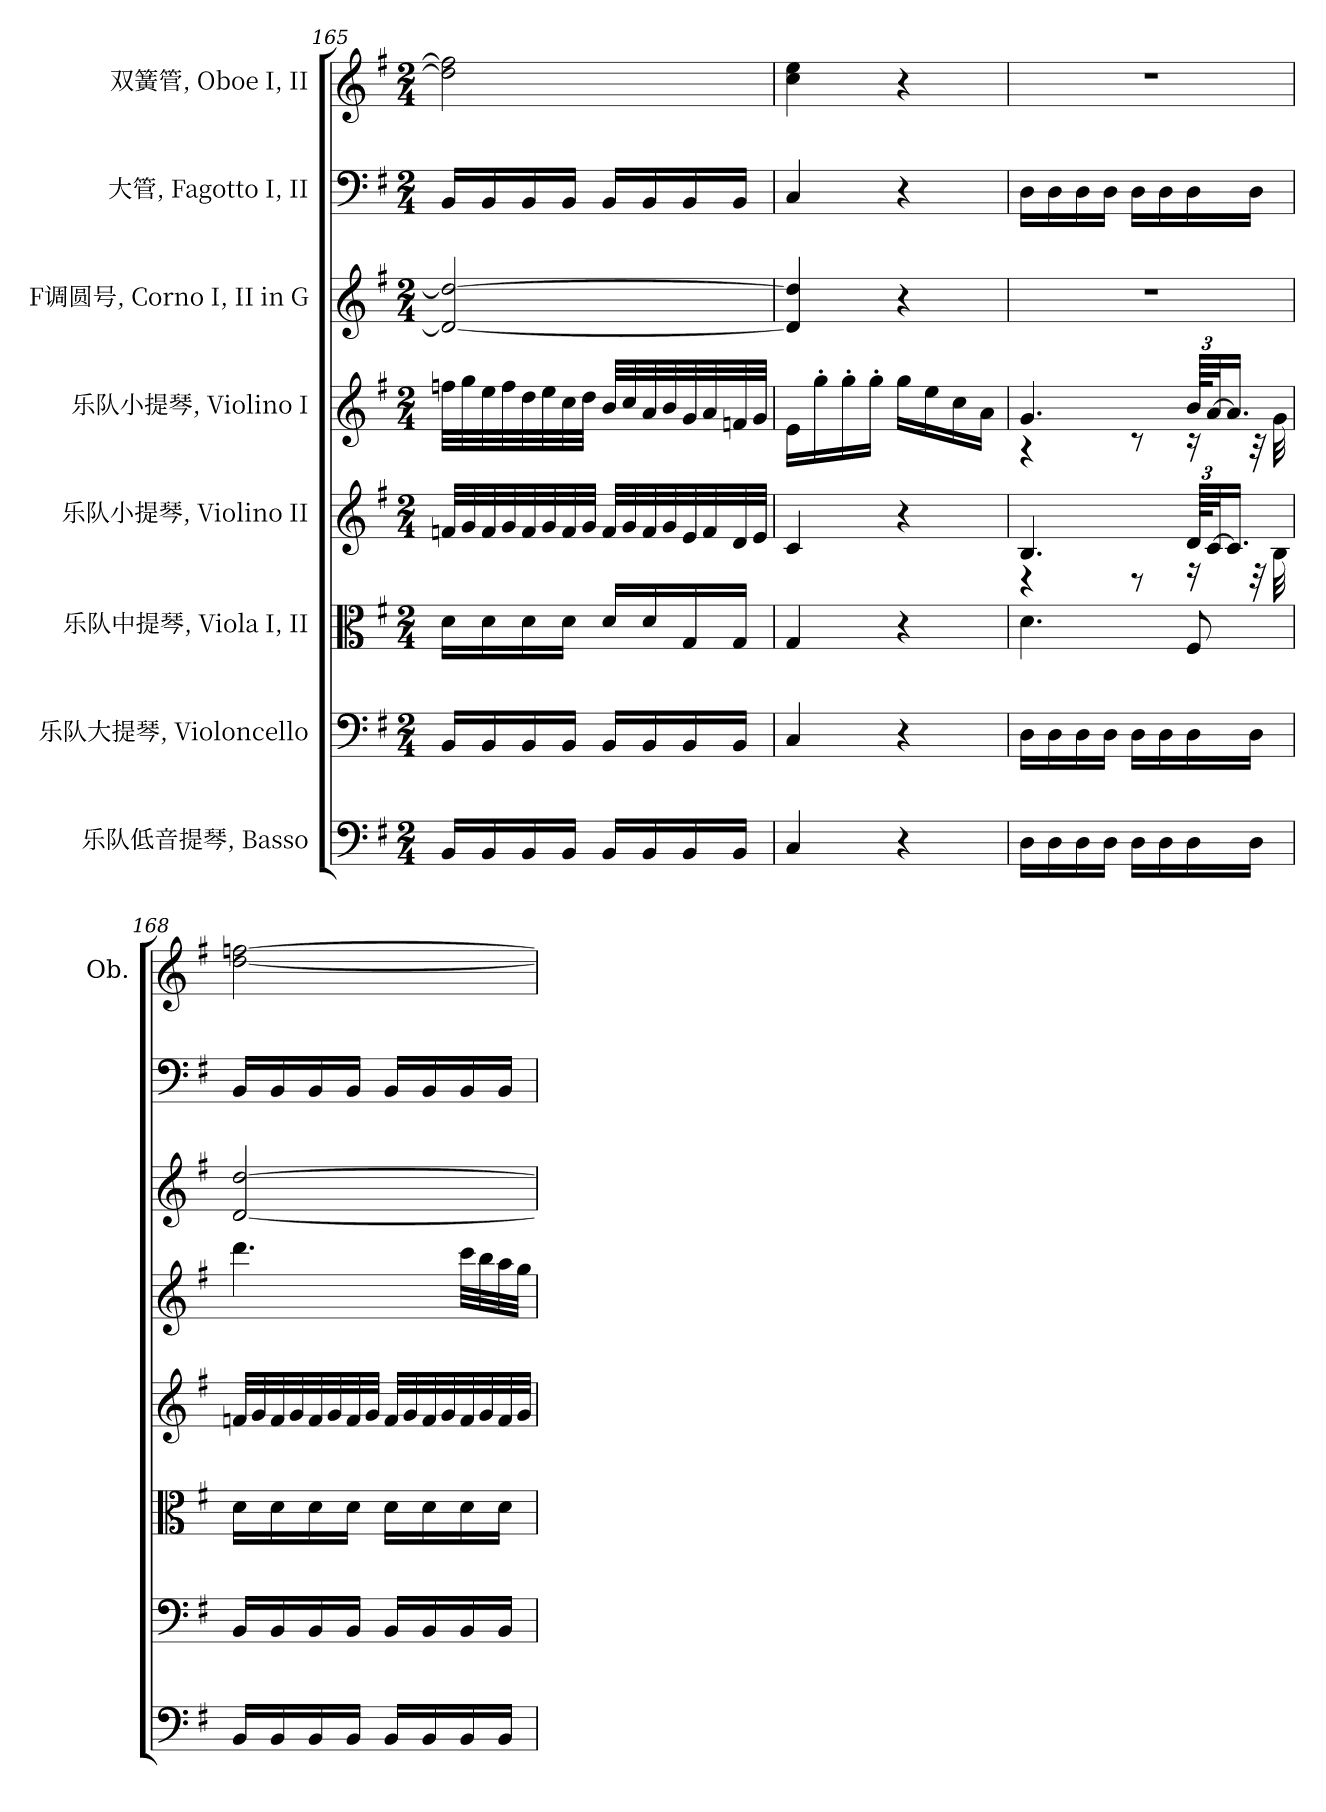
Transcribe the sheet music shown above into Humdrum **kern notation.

**kern	**kern	**kern	**kern	**kern	**kern	**kern	**kern
*part8	*part7	*part6	*part5	*part4	*part3	*part2	*part1
*staff8	*staff7	*staff6	*staff5	*staff4	*staff3	*staff2	*staff1
*I"乐队低音提琴, Basso	*I"乐队大提琴, Violoncello	*I"乐队中提琴, Viola I, II	*I"乐队小提琴, Violino II	*I"乐队小提琴, Violino I	*I"F调圆号, Corno I, II in G	*I"大管, Fagotto I, II	*I"双簧管, Oboe I, II
*	*	*	*	*	*	*	*I'Ob.
*clefF4	*clefF4	*clefC3	*clefG2	*clefG2	*clefG2	*clefF4	*clefG2
*ITrd7c12	*	*	*	*	*ITrd4c7	*	*
*k[f#]	*k[f#]	*k[f#]	*k[f#]	*k[f#]	*k[]	*k[f#]	*k[f#]
*M2/4	*M2/4	*M2/4	*M2/4	*M2/4	*M2/4	*M2/4	*M2/4
=165	=165	=165	=165	=165	=165	=165	=165
16BBB/LL	16BB/LL	16d\LL	32fn/LLL	32ffn\LLL	2G/_ 2g/_	16BB/LL	2dd\] 2ff\]
.	.	.	32g/	32gg\	.	.	.
16BBB/	16BB/	16d\	32f/	32ee\	.	16BB/	.
.	.	.	32g/	32ff\	.	.	.
16BBB/	16BB/	16d\	32f/	32dd\	.	16BB/	.
.	.	.	32g/	32ee\	.	.	.
16BBB/JJ	16BB/JJ	16d\JJ	32f/	32cc\	.	16BB/JJ	.
.	.	.	32g/JJJ	32dd\JJJ	.	.	.
16BBB/LL	16BB/LL	16d/LL	32f/LLL	32b/LLL	.	16BB/LL	.
.	.	.	32g/	32cc/	.	.	.
16BBB/	16BB/	16d/	32f/	32a/	.	16BB/	.
.	.	.	32g/	32b/	.	.	.
16BBB/	16BB/	16G/	32e/	32g/	.	16BB/	.
.	.	.	32f/	32a/	.	.	.
16BBB/JJ	16BB/JJ	16G/JJ	32d/	32fn/	.	16BB/JJ	.
.	.	.	32e/JJJ	32g/JJJ	.	.	.
=166	=166	=166	=166	=166	=166	=166	=166
4CC/	4C/	4G/	4c/	16e\LL	4G/] 4g/]	4C/	4cc\ 4ee\
.	.	.	.	16gg'\	.	.	.
.	.	.	.	16gg'\	.	.	.
.	.	.	.	16gg'\JJ	.	.	.
4r	4r	4r	4r	16gg\LL	4r	4r	4r
.	.	.	.	16ee\	.	.	.
.	.	.	.	16cc\	.	.	.
.	.	.	.	16a\JJ	.	.	.
!!LO:PB:g=z
=167	=167	=167	=167	=167	=167	=167	=167
*	*	*	*^	*^	*	*	*
16DD\LL	16D\LL	4.d\	4.B/	4r	4.g/	4r	2r	16D\LL	2r
16DD\	16D\	.	.	.	.	.	.	16D\	.
16DD\	16D\	.	.	.	.	.	.	16D\	.
16DD\JJ	16D\JJ	.	.	.	.	.	.	16D\JJ	.
16DD\LL	16D\LL	.	.	8r	.	8r	.	16D\LL	.
16DD\	16D\	.	.	.	.	.	.	16D\	.
*	*	*	*Xbrackettup	*	*Xbrackettup	*	*	*	*
16DD\	16D\	8F#/	96d/KLLL	16r	96b/KLLL	16r	.	16D\	.
.	.	.	[48c/J	.	[48a/J	.	.	.	.
.	.	.	16.c/JJ]	.	16.a/JJ]	.	.	.	.
16DD\JJ	16D\JJ	.	.	32r	.	32r	.	16D\JJ	.
.	.	.	.	32B\	.	32g\	.	.	.
*	*	*	*v	*v	*	*	*	*	*
*	*	*	*	*v	*v	*	*	*
=168	=168	=168	=168	=168	=168	=168	=168
16BBB/LL	16BB/LL	16d\LL	32fn/LLL	4.ddd\	[2G/ [2g/	16BB/LL	[2dd\ [2ffn\
.	.	.	32g/	.	.	.	.
16BBB/	16BB/	16d\	32f/	.	.	16BB/	.
.	.	.	32g/	.	.	.	.
16BBB/	16BB/	16d\	32f/	.	.	16BB/	.
.	.	.	32g/	.	.	.	.
16BBB/JJ	16BB/JJ	16d\JJ	32f/	.	.	16BB/JJ	.
.	.	.	32g/JJJ	.	.	.	.
16BBB/LL	16BB/LL	16d\LL	32f/LLL	.	.	16BB/LL	.
.	.	.	32g/	.	.	.	.
16BBB/	16BB/	16d\	32f/	.	.	16BB/	.
.	.	.	32g/	.	.	.	.
16BBB/	16BB/	16d\	32f/	32ccc\LLL	.	16BB/	.
.	.	.	32g/	32bb\	.	.	.
16BBB/JJ	16BB/JJ	16d\JJ	32f/	32aa\	.	16BB/JJ	.
.	.	.	32g/JJJ	32gg\JJJ	.	.	.
=	=	=	=	=	=	=	=
*-	*-	*-	*-	*-	*-	*-	*-
